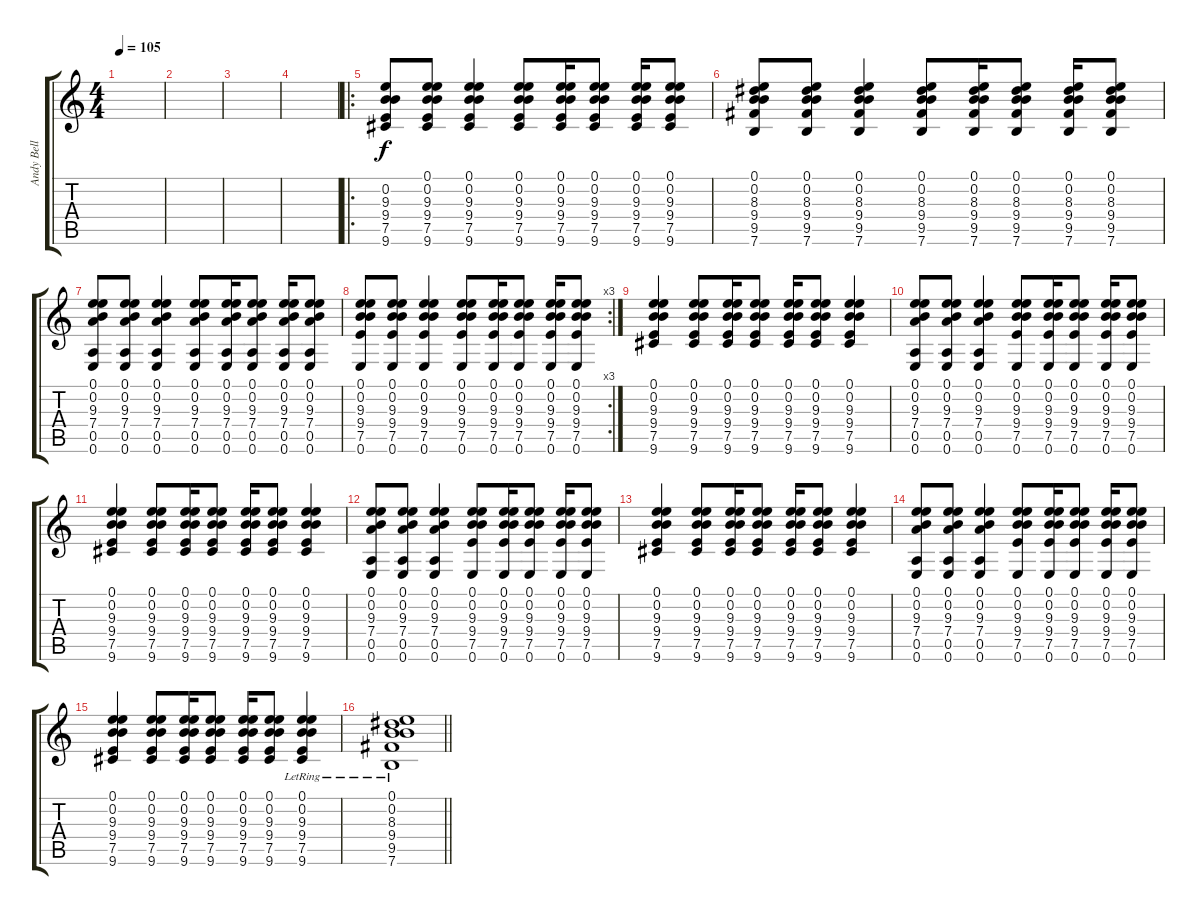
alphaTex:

\track ("Andy Bell" "Andy Bell") {instrument overdrivenguitar}
\staff {score tabs}
\tuning (E4 B3 G3 D3 A2 E2) {hide}
\ts (4 4)
\tempo 105
\clef g2
\ks c
|
|
|
|
\ro
(0.2 9.3 9.4 7.5 9.6).8 (0.1 0.2 9.3 9.4 7.5 9.6).8 (0.1 0.2 9.3 9.4 7.5 9.6).4 (0.1 0.2 9.3 9.4 7.5 9.6).8 (0.1 0.2 9.3 9.4 7.5 9.6).16 (0.1 0.2 9.3 9.4 7.5 9.6).8 (0.1 0.2 9.3 9.4 7.5 9.6).16 (0.1 0.2 9.3 9.4 7.5 9.6).8 |
(0.1 0.2 8.3 9.4 9.5 7.6).8 (0.1 0.2 8.3 9.4 9.5 7.6).8 (0.1 0.2 8.3 9.4 9.5 7.6).4 (0.1 0.2 8.3 9.4 9.5 7.6).8 (0.1 0.2 8.3 9.4 9.5 7.6).16 (0.1 0.2 8.3 9.4 9.5 7.6).8 (0.1 0.2 8.3 9.4 9.5 7.6).16 (0.1 0.2 8.3 9.4 9.5 7.6).8 |
(0.1 0.2 9.3 7.4 0.5 0.6).8 (0.1 0.2 9.3 7.4 0.5 0.6).8 (0.1 0.2 9.3 7.4 0.5 0.6).4 (0.1 0.2 9.3 7.4 0.5 0.6).8 (0.1 0.2 9.3 7.4 0.5 0.6).16 (0.1 0.2 9.3 7.4 0.5 0.6).8 (0.1 0.2 9.3 7.4 0.5 0.6).16 (0.1 0.2 9.3 7.4 0.5 0.6).8 |
\rc 3
(0.1 0.2 9.3 9.4 7.5 0.6).8 (0.1 0.2 9.3 9.4 7.5 0.6).8 (0.1 0.2 9.3 9.4 7.5 0.6).4 (0.1 0.2 9.3 9.4 7.5 0.6).8 (0.1 0.2 9.3 9.4 7.5 0.6).16 (0.1 0.2 9.3 9.4 7.5 0.6).8 (0.1 0.2 9.3 9.4 7.5 0.6).16 (0.1 0.2 9.3 9.4 7.5 0.6).8 |
(0.1 0.2 9.3 9.4 7.5 9.6).4 (0.1 0.2 9.3 9.4 7.5 9.6).8 (0.1 0.2 9.3 9.4 7.5 9.6).16 (0.1 0.2 9.3 9.4 7.5 9.6).8 (0.1 0.2 9.3 9.4 7.5 9.6).16 (0.1 0.2 9.3 9.4 7.5 9.6).8 (0.1 0.2 9.3 9.4 7.5 9.6).4 |
(0.1 0.2 9.3 7.4 0.5 0.6).8 (0.1 0.2 9.3 7.4 0.5 0.6).8 (0.1 0.2 9.3 7.4 0.5 0.6).4 (0.1 0.2 9.3 9.4 7.5 0.6).8 (0.1 0.2 9.3 9.4 7.5 0.6).16 (0.1 0.2 9.3 9.4 7.5 0.6).8 (0.1 0.2 9.3 9.4 7.5 0.6).16 (0.1 0.2 9.3 9.4 7.5 0.6).8 |
(0.1 0.2 9.3 9.4 7.5 9.6).4 (0.1 0.2 9.3 9.4 7.5 9.6).8 (0.1 0.2 9.3 9.4 7.5 9.6).16 (0.1 0.2 9.3 9.4 7.5 9.6).8 (0.1 0.2 9.3 9.4 7.5 9.6).16 (0.1 0.2 9.3 9.4 7.5 9.6).8 (0.1 0.2 9.3 9.4 7.5 9.6).4 |
(0.1 0.2 9.3 7.4 0.5 0.6).8 (0.1 0.2 9.3 7.4 0.5 0.6).8 (0.1 0.2 9.3 7.4 0.5 0.6).4 (0.1 0.2 9.3 9.4 7.5 0.6).8 (0.1 0.2 9.3 9.4 7.5 0.6).16 (0.1 0.2 9.3 9.4 7.5 0.6).8 (0.1 0.2 9.3 9.4 7.5 0.6).16 (0.1 0.2 9.3 9.4 7.5 0.6).8 |
(0.1 0.2 9.3 9.4 7.5 9.6).4 (0.1 0.2 9.3 9.4 7.5 9.6).8 (0.1 0.2 9.3 9.4 7.5 9.6).16 (0.1 0.2 9.3 9.4 7.5 9.6).8 (0.1 0.2 9.3 9.4 7.5 9.6).16 (0.1 0.2 9.3 9.4 7.5 9.6).8 (0.1 0.2 9.3 9.4 7.5 9.6).4 |
(0.1 0.2 9.3 7.4 0.5 0.6).8 (0.1 0.2 9.3 7.4 0.5 0.6).8 (0.1 0.2 9.3 7.4 0.5 0.6).4 (0.1 0.2 9.3 9.4 7.5 0.6).8 (0.1 0.2 9.3 9.4 7.5 0.6).16 (0.1 0.2 9.3 9.4 7.5 0.6).8 (0.1 0.2 9.3 9.4 7.5 0.6).16 (0.1 0.2 9.3 9.4 7.5 0.6).8 |
(0.1 0.2 9.3 9.4 7.5 9.6).4 (0.1 0.2 9.3 9.4 7.5 9.6).8 (0.1 0.2 9.3 9.4 7.5 9.6).16 (0.1 0.2 9.3 9.4 7.5 9.6).8 (0.1 0.2 9.3 9.4 7.5 9.6).16 (0.1 0.2 9.3 9.4 7.5 9.6).8 (0.1{lr} 0.2{lr} 9.3{lr} 9.4{lr} 7.5{lr} 9.6{lr}).4 |
\barLineRight lightlight
(0.1{lr} 0.2{lr} 8.3{lr} 9.4{lr} 9.5{lr} 7.6{lr}).1
